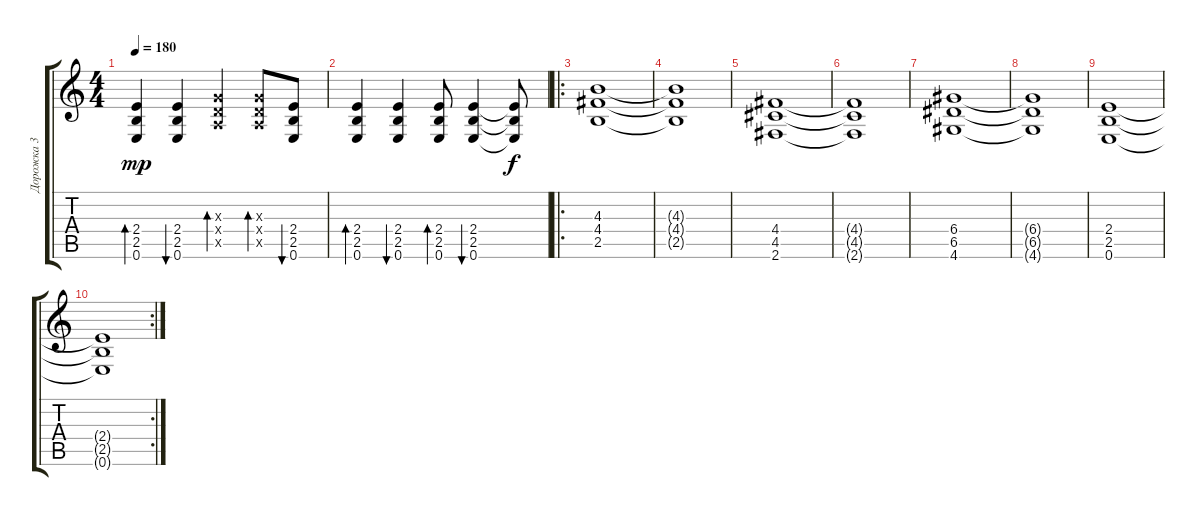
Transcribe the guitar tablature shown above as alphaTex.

\track ("Дорожка 3" "Дорожка 3") {instrument overdrivenguitar}
\staff {score tabs}
\tuning (E4 B3 G3 D3 A2 E2) {hide}
\ts (4 4)
\tempo 180
\clef g2
\ks c
(2.4 2.5 0.6).4{bd 30 dy mp} (2.4 2.5 0.6).4{bu 30} (0.3{x} 0.4{x} 0.5{x}).4{bd 30} (0.3{x} 0.4{x} 0.5{x}).8{bd 30} (2.4 2.5 0.6).8{bu 30} |
(2.4 2.5 0.6).4{bd 30} (2.4 2.5 0.6).4{bu 30} (2.4 2.5 0.6).8{bd 30} (2.4 2.5 0.6).4{bu 30} (2.4{t} 2.5{t} 0.6{t}).8{dy f} |
\ro
(4.3 4.4 2.5).1 |
(4.3{t} 4.4{t} 2.5{t}).1 |
(4.4 4.5 2.6).1 |
(4.4{t} 4.5{t} 2.6{t}).1 |
(6.4 6.5 4.6).1 |
(6.4{t} 6.5{t} 4.6{t}).1 |
(2.4 2.5 0.6).1 |
\rc 2
(2.4{t} 2.5{t} 0.6{t}).1
